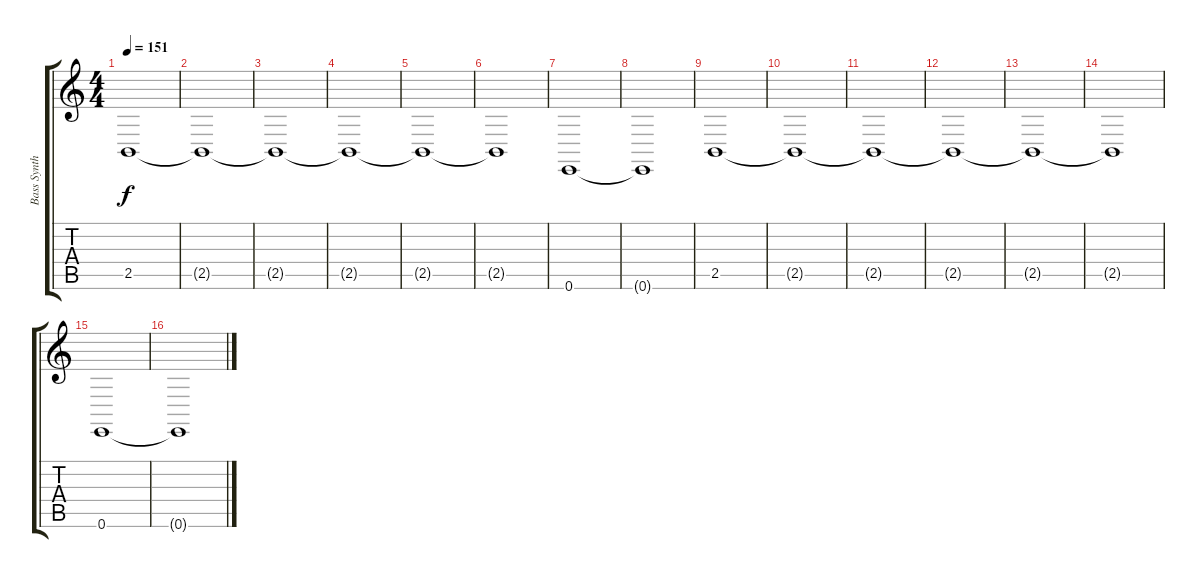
\track ("Bass Synth" "Bass Synth") {instrument synthbrass2}
\staff {score tabs}
\tuning (E4 B3 G3 D3 A2 E2) {hide}
\ts (4 4)
\tempo 151
\clef g2
\ks c
2.5{t}.1{dy f} |
2.5{t}.1 |
2.5{t}.1 |
2.5{t}.1 |
2.5{t}.1 |
2.5{t}.1 |
0.6.1 |
0.6{t}.1 |
2.5.1 |
2.5{t}.1 |
2.5{t}.1 |
2.5{t}.1 |
2.5{t}.1 |
2.5{t}.1 |
0.6.1 |
0.6{t}.1
